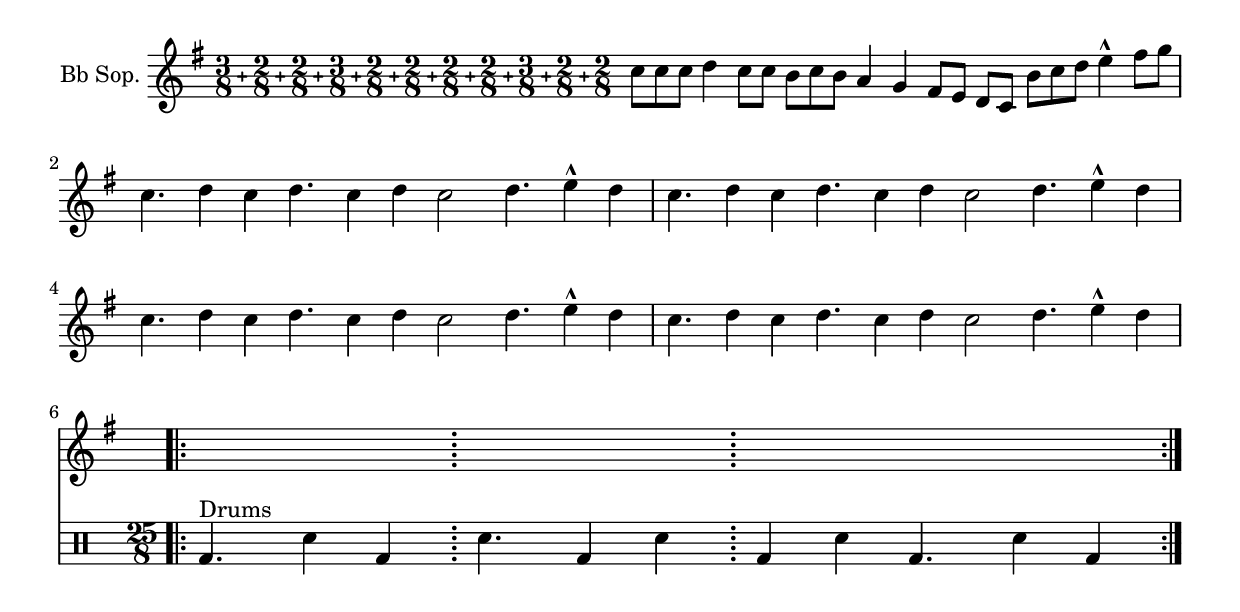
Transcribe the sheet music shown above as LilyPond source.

%% Do not edit this file; it is automatically
%% generated from LSR http://lsr.dsi.unimi.it
%% This file is in the public domain.
\version "2.13.10"

\header {
  lsrtags = "rhythms, percussion"

  texidoc = "
Though the polymetric time signature shown was not the most essential
item here, it has been included to show the beat of this piece (which
is the template of a real Balkan song!).

"
  doctitle = "Heavily customized polymetric time signatures"
} % begin verbatim

#(define plus (markup #:vcenter "+"))
#(define ((custom-time-signature one two three four five six
                                 seven eight nine ten eleven num) grob)
   (grob-interpret-markup grob
                          (markup #:override '(baseline-skip . 0) #:number
                                  (#:line ((#:column (one num)) plus
                                           (#:column (two num)) plus
                                           (#:column (three num)) plus
                                           (#:column (four num)) plus
                                           (#:column (five num)) plus
                                           (#:column (six num)) plus
                                           (#:column (seven num)) plus
                                           (#:column (eight num)) plus
                                           (#:column (nine num)) plus
                                           (#:column (ten num)) plus
                                           (#:column (eleven num)))))))
melody = \relative c'' {
  \set Staff.instrumentName = #"Bb Sop."
  \key g \major
  #(set-time-signature 25 8 '(3 2 2 3 2 2 2 2 3 2 2))
  \override Staff.TimeSignature #'stencil =
    #(custom-time-signature "3" "2" "2" "3" "2" "2"
      "2" "2" "3" "2" "2" "8")
  c8 c c d4 c8 c b c b a4 g fis8 e d c b' c d e4-^ fis8 g \break
  c,4. d4 c4 d4. c4 d c2 d4. e4-^ d4
  c4. d4 c4 d4. c4 d c2 d4. e4-^ d4 \break
  c4. d4 c4 d4. c4 d c2 d4. e4-^ d4
  c4. d4 c4 d4. c4 d c2 d4. e4-^ d4 \break
}

drum = \new DrumStaff \drummode {
  \bar "|:" bd4.^\markup { Drums } sn4 bd \bar ":" sn4.
  bd4 sn \bar ":" bd sn bd4. sn4 bd \bar ":|"
}

{
  \melody
  \drum
}

